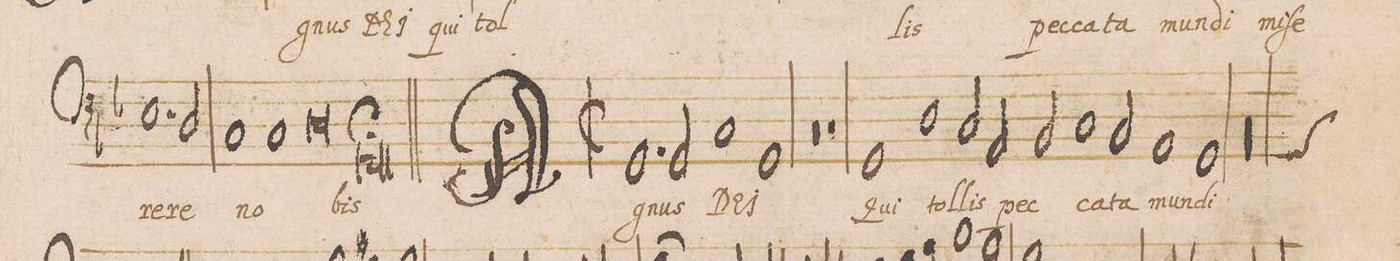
**kern	**text
*I"BASVS	*
*clefF4	*
*k[b-]	*
*met(C|)	*
*M2/1	*
1.E-X\	-re-
=31-	=31-
2D/	-re
1C/	.
=32-	=32-
1C/	no-
0D\	.
=33-	=33-
1GG/;l	-bis
=34||	=34||
*M2/1	*
*met(C|)	*
*mmet(c|)	*
1.GG/	A-
2GG/	-gnus
=35-	=35-
1C/	DE-
1GG/	-I
=36-	=36-
0r	.
=37-	=37-
1r	.
1GG/	qui
=38-	=38-
1D\	tol-
2C/	-lis
2AA/	pec-
=39-	=39-
2BB-/	.
1C/	-ca-
2BB-/	-ta
=40-	=40-
1AA/	mun-
1GG/	-di
=41-	=41-
00r	.
=42-	=42-
*-	*-
